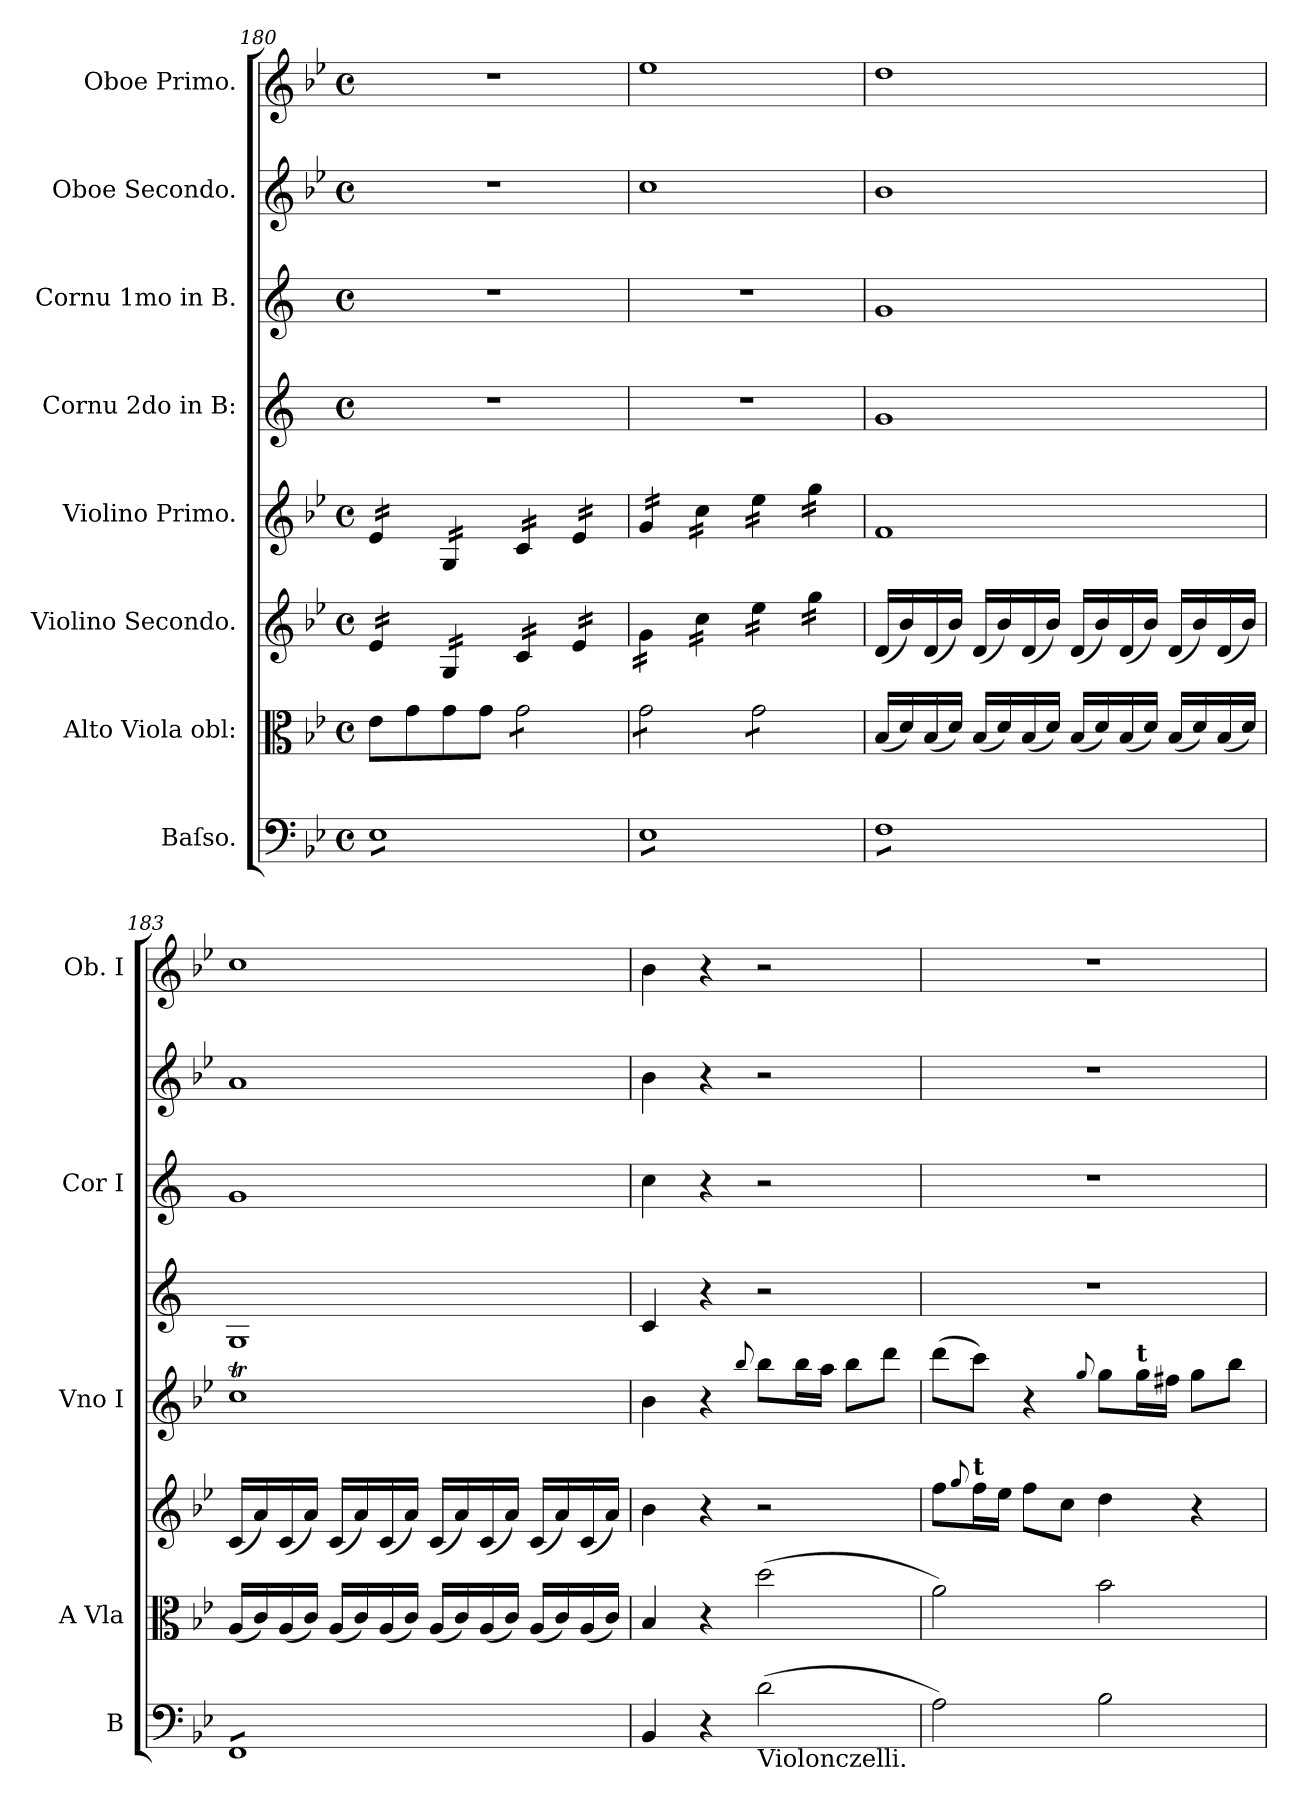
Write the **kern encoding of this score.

**kern	**dynam	**kern	**dynam	**kern	**dynam	**kern	**dynam	**kern	**kern	**kern	**dynam	**kern	**dynam
*part8	*part8	*part7	*part7	*part6	*part6	*part5	*part5	*part4	*part3	*part2	*part2	*part1	*part1
*staff8	*staff8	*staff7	*staff7	*staff6	*staff6	*staff5	*staff5	*staff4	*staff3	*staff2	*staff2	*staff1	*staff1
*I"Baſso.	*	*I"Alto Viola obl:	*	*I"Violino Secondo.	*	*I"Violino Primo.	*	*I"Cornu 2do in B:	*I"Cornu 1mo in B.	*I"Oboe Secondo.	*	*I"Oboe Primo.	*
*I'B	*	*I'A Vla	*	*	*	*I'Vno I	*	*	*I'Cor I	*	*	*I'Ob. I	*
*clefF4	*	*clefC3	*	*clefG2	*	*clefG2	*	*clefG2	*clefG2	*clefG2	*	*clefG2	*
*	*	*	*	*	*	*	*	*ITrd1c2	*ITrd1c2	*	*	*	*
*k[b-e-]	*	*k[b-e-]	*	*k[b-e-]	*	*k[b-e-]	*	*k[b-e-]	*k[b-e-]	*k[b-e-]	*	*k[b-e-]	*
*B-:	*	*B-:	*	*B-:	*	*B-:	*	*B-:	*B-:	*B-:	*	*B-:	*
*M4/4	*	*M4/4	*	*M4/4	*	*M4/4	*	*M4/4	*M4/4	*M4/4	*	*M4/4	*
*met(c)	*	*met(c)	*	*met(c)	*	*met(c)	*	*met(c)	*met(c)	*met(c)	*	*met(c)	*
=180	=180	=180	=180	=180	=180	=180	=180	=180	=180	=180	=180	=180	=180
*tremolo	*	*	*	*	*	*	*	*	*	*	*	*	*
*	*	*	*	*tremolo	*	*	*	*	*	*	*	*	*
*	*	*	*	*	*	*tremolo	*	*	*	*	*	*	*
8E-L	.	8e-\L	.	16e-/LL	.	16e-/LL	.	1r	1r	1r	.	1r	.
.	.	.	.	16e-/	.	16e-/	.	.	.	.	.	.	.
8E-	.	8g\	.	16e-/	.	16e-/	.	.	.	.	.	.	.
.	.	.	.	16e-/JJ	.	16e-/JJ	.	.	.	.	.	.	.
8E-	.	8g\	.	16G/LL	.	16G/LL	.	.	.	.	.	.	.
.	.	.	.	16G/	.	16G/	.	.	.	.	.	.	.
8E-	.	8g\J	.	16G/	.	16G/	.	.	.	.	.	.	.
.	.	.	.	16G/JJ	.	16G/JJ	.	.	.	.	.	.	.
*	*	*tremolo	*	*	*	*	*	*	*	*	*	*	*
8E-	.	8g\L	.	16c/LL	.	16c/LL	.	.	.	.	.	.	.
.	.	.	.	16c/	.	16c/	.	.	.	.	.	.	.
8E-	.	8g\	.	16c/	.	16c/	.	.	.	.	.	.	.
.	.	.	.	16c/JJ	.	16c/JJ	.	.	.	.	.	.	.
8E-	.	8g\	.	16e-/LL	.	16e-/LL	.	.	.	.	.	.	.
.	.	.	.	16e-/	.	16e-/	.	.	.	.	.	.	.
8E-J	.	8g\J	.	16e-/	.	16e-/	.	.	.	.	.	.	.
.	.	.	.	16e-/JJ	.	16e-/JJ	.	.	.	.	.	.	.
=181	=181	=181	=181	=181	=181	=181	=181	=181	=181	=181	=181	=181	=181
!	!	!	!	!	!	!	!	!	!	!	!LO:DY:b	!	!LO:DY:b
8E-L	.	8g\L	.	16g\LL	.	16g/LL	.	1r	1r	1cc	for.	1ee-	for
.	.	.	.	16g\	.	16g/	.	.	.	.	.	.	.
8E-	.	8g\	.	16g\	.	16g/	.	.	.	.	.	.	.
.	.	.	.	16g\JJ	.	16g/JJ	.	.	.	.	.	.	.
8E-	.	8g\	.	16cc\LL	.	16cc\LL	.	.	.	.	.	.	.
.	.	.	.	16cc\	.	16cc\	.	.	.	.	.	.	.
8E-	.	8g\J	.	16cc\	.	16cc\	.	.	.	.	.	.	.
.	.	.	.	16cc\JJ	.	16cc\JJ	.	.	.	.	.	.	.
8E-	.	8g\L	.	16ee-\LL	.	16ee-\LL	.	.	.	.	.	.	.
.	.	.	.	16ee-\	.	16ee-\	.	.	.	.	.	.	.
8E-	.	8g\	.	16ee-\	.	16ee-\	.	.	.	.	.	.	.
.	.	.	.	16ee-\JJ	.	16ee-\JJ	.	.	.	.	.	.	.
8E-	.	8g\	.	16gg\LL	.	16gg\LL	.	.	.	.	.	.	.
.	.	.	.	16gg\	.	16gg\	.	.	.	.	.	.	.
8E-J	.	8g\J	.	16gg\	.	16gg\	.	.	.	.	.	.	.
*	*	*Xtremolo	*	*	*	*	*	*	*	*	*	*	*
.	.	.	.	16gg\JJ	.	16gg\JJ	.	.	.	.	.	.	.
*	*	*	*	*	*	*Xtremolo	*	*	*	*	*	*	*
*	*	*	*	*Xtremolo	*	*	*	*	*	*	*	*	*
=182	=182	=182	=182	=182	=182	=182	=182	=182	=182	=182	=182	=182	=182
8FL	.	(16B-/LL	.	(16d/LL	.	1f	.	1f	1f	1b-	.	1dd	.
.	.	16d/)	.	16b-/)	.	.	.	.	.	.	.	.	.
8F	.	(16B-/	.	(16d/	.	.	.	.	.	.	.	.	.
.	.	16d/JJ)	.	16b-/JJ)	.	.	.	.	.	.	.	.	.
8F	.	(16B-/LL	.	(16d/LL	.	.	.	.	.	.	.	.	.
.	.	16d/)	.	16b-/)	.	.	.	.	.	.	.	.	.
8F	.	(16B-/	.	(16d/	.	.	.	.	.	.	.	.	.
.	.	16d/JJ)	.	16b-/JJ)	.	.	.	.	.	.	.	.	.
8F	.	(16B-/LL	.	(16d/LL	.	.	.	.	.	.	.	.	.
.	.	16d/)	.	16b-/)	.	.	.	.	.	.	.	.	.
8F	.	(16B-/	.	(16d/	.	.	.	.	.	.	.	.	.
.	.	16d/JJ)	.	16b-/JJ)	.	.	.	.	.	.	.	.	.
8F	.	(16B-/LL	.	(16d/LL	.	.	.	.	.	.	.	.	.
.	.	16d/)	.	16b-/)	.	.	.	.	.	.	.	.	.
8FJ	.	(16B-/	.	(16d/	.	.	.	.	.	.	.	.	.
.	.	16d/JJ)	.	16b-/JJ)	.	.	.	.	.	.	.	.	.
=183	=183	=183	=183	=183	=183	=183	=183	=183	=183	=183	=183	=183	=183
8FFL	.	(16A/LL	.	(16c/LL	.	1ccT	.	1F	1f	1a	.	1cc	.
.	.	16c/)	.	16a/)	.	.	.	.	.	.	.	.	.
8FF	.	(16A/	.	(16c/	.	.	.	.	.	.	.	.	.
.	.	16c/JJ)	.	16a/JJ)	.	.	.	.	.	.	.	.	.
8FF	.	(16A/LL	.	(16c/LL	.	.	.	.	.	.	.	.	.
.	.	16c/)	.	16a/)	.	.	.	.	.	.	.	.	.
8FF	.	(16A/	.	(16c/	.	.	.	.	.	.	.	.	.
.	.	16c/JJ)	.	16a/JJ)	.	.	.	.	.	.	.	.	.
8FF	.	(16A/LL	.	(16c/LL	.	.	.	.	.	.	.	.	.
.	.	16c/)	.	16a/)	.	.	.	.	.	.	.	.	.
8FF	.	(16A/	.	(16c/	.	.	.	.	.	.	.	.	.
.	.	16c/JJ)	.	16a/JJ)	.	.	.	.	.	.	.	.	.
8FF	.	(16A/LL	.	(16c/LL	.	.	.	.	.	.	.	.	.
.	.	16c/)	.	16a/)	.	.	.	.	.	.	.	.	.
8FFJ	.	(16A/	.	(16c/	.	.	.	.	.	.	.	.	.
*Xtremolo	*	*	*	*	*	*	*	*	*	*	*	*	*
.	.	16c/JJ)	.	16a/JJ)	.	.	.	.	.	.	.	.	.
=184	=184	=184	=184	=184	=184	=184	=184	=184	=184	=184	=184	=184	=184
!	!LO:DY:b	!	!	!	!	!	!	!	!	!	!	!	!
4BB-/	pia	4B-/	.	4b-\	.	4b-\	.	4B-/	4b-\	4b-\	.	4b-\	.
4r	.	4r	.	4r	.	4r	.	4r	4r	4r	.	4r	.
.	.	.	.	.	.	8qqbb-/	.	.	.	.	.	.	.
!LO:TX:b:t=Violonczelli.	!	!	!	!	!	!	!	!	!	!	!	!	!
!	!	!	!LO:DY:b	!	!	!	!LO:DY:b	!	!	!	!	!	!
(2d\	.	(2dd\	po.	2r	.	8bb-\L	po..	2r	2r	2r	.	2r	.
.	.	.	.	.	.	16bb-\L	.	.	.	.	.	.	.
.	.	.	.	.	.	16aa\JJ	.	.	.	.	.	.	.
.	.	.	.	.	.	8bb-\L	.	.	.	.	.	.	.
.	.	.	.	.	.	8ddd\J	.	.	.	.	.	.	.
=185	=185	=185	=185	=185	=185	=185	=185	=185	=185	=185	=185	=185	=185
!	!	!	!	!	!LO:DY:b	!	!	!	!	!	!	!	!
2A\)	.	2a\)	.	8ff\L	po&colon;	(8ddd\L	.	1r	1r	1r	.	1r	.
.	.	.	.	8qqgg/	.	.	.	.	.	.	.	.	.
!	!	!	!	!LO:TX:a:B:t=t	!	!	!	!	!	!	!	!	!
.	.	.	.	16ff\L	.	8ccc\J)	.	.	.	.	.	.	.
.	.	.	.	16ee-\JJ	.	.	.	.	.	.	.	.	.
.	.	.	.	8ff\L	.	4r	.	.	.	.	.	.	.
.	.	.	.	8cc\J	.	.	.	.	.	.	.	.	.
.	.	.	.	.	.	8qqgg/	.	.	.	.	.	.	.
2B-\	.	2b-\	.	4dd\	.	8gg\L	.	.	.	.	.	.	.
!	!	!	!	!	!	!LO:TX:a:B:t=t	!	!	!	!	!	!	!
.	.	.	.	.	.	16gg\L	.	.	.	.	.	.	.
.	.	.	.	.	.	16ff#X\JJ	.	.	.	.	.	.	.
.	.	.	.	4r	.	8gg\L	.	.	.	.	.	.	.
.	.	.	.	.	.	8bb-\J	.	.	.	.	.	.	.
=	=	=	=	=	=	=	=	=	=	=	=	=	=
*-	*-	*-	*-	*-	*-	*-	*-	*-	*-	*-	*-	*-	*-
